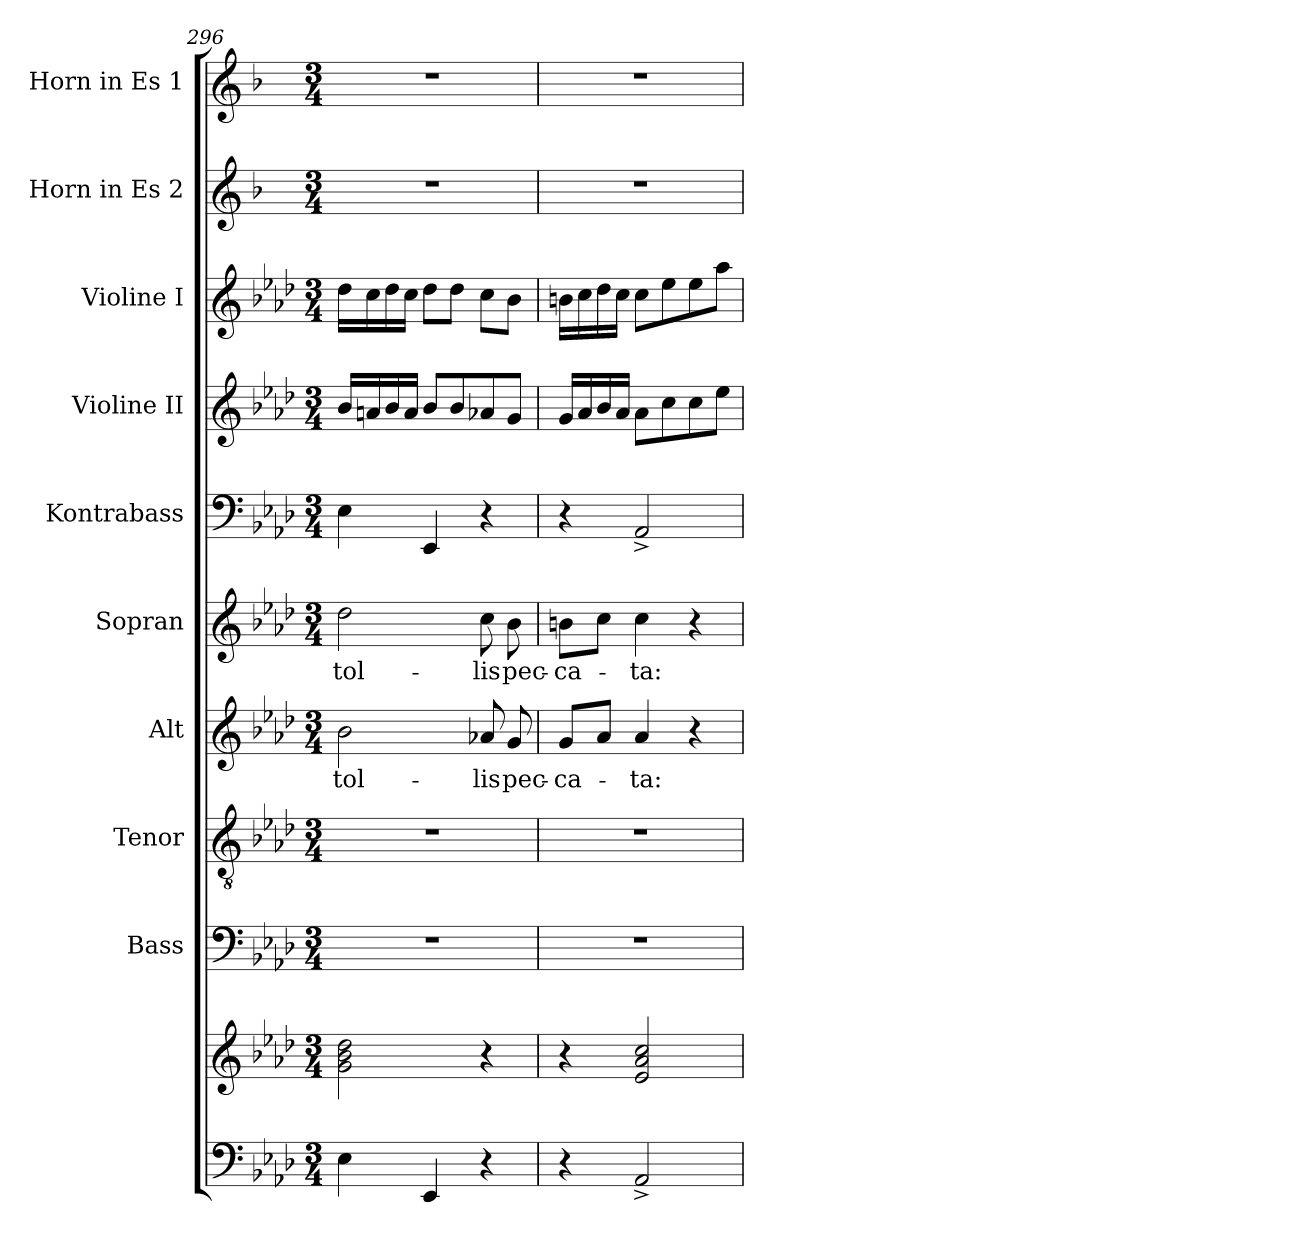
**kern	**kern	**kern	**kern	**kern	**text	**kern	**text	**kern	**kern	**kern	**kern	**kern
*part10	*part10	*part9	*part8	*part7	*part7	*part6	*part6	*part5	*part4	*part3	*part2	*part1
*staff11	*staff10	*staff9	*staff8	*staff7	*staff7	*staff6	*staff6	*staff5	*staff4	*staff3	*staff2	*staff1
*	*	*I"Bass	*I"Tenor	*I"Alt	*	*I"Sopran	*	*I"Kontrabass	*I"Violine II	*I"Violine I	*I"Horn in Es 2	*I"Horn in Es 1
*	*	*I'B.	*I'T.	*I'A.	*	*I'S.	*	*I'Kb.	*I'Vl. II	*I'Vl. I	*I'Hr. Es 2	*I'Hr. Es 1
!!LO:PB:g=z
*clefF4	*clefG2	*clefF4	*clefGv2	*clefG2	*	*clefG2	*	*clefF4	*clefG2	*clefG2	*clefG2	*clefG2
*	*	*	*	*	*	*	*	*ITrd7c12	*	*	*ITrd5c9	*ITrd5c9
*k[b-e-a-d-]	*k[b-e-a-d-]	*k[b-e-a-d-]	*k[b-e-a-d-]	*k[b-e-a-d-]	*	*k[b-e-a-d-]	*	*k[b-e-a-d-]	*k[b-e-a-d-]	*k[b-e-a-d-]	*k[b-e-a-d-]	*k[b-e-a-d-]
*A-:	*A-:	*A-:	*A-:	*A-:	*	*A-:	*	*A-:	*A-:	*A-:	*A-:	*A-:
*M3/4	*M3/4	*M3/4	*M3/4	*M3/4	*	*M3/4	*	*M3/4	*M3/4	*M3/4	*M3/4	*M3/4
=296	=296	=296	=296	=296	=296	=296	=296	=296	=296	=296	=296	=296
!	!	!	!	!	!LO:LY:b	!	!LO:LY:b	!	!	!	!	!
4E-\	2g\ 2b-\ 2dd-\	2.r	2.r	2b-\	tol-	2dd-\	tol-	4EE-\	16b-/LL	16dd-\LL	2.r	2.r
.	.	.	.	.	.	.	.	.	16an/	16cc\	.	.
.	.	.	.	.	.	.	.	.	16b-/	16dd-\	.	.
.	.	.	.	.	.	.	.	.	16a/JJ	16cc\JJ	.	.
4EE-/	.	.	.	.	.	.	.	4EEE-/	8b-/L	8dd-\L	.	.
.	.	.	.	.	.	.	.	.	8b-/	8dd-\J	.	.
!	!	!	!	!	!LO:LY:b	!	!LO:LY:b	!	!	!	!	!
4r	4r	.	.	8a-X/	-lis	8cc\	-lis	4r	8a-X/	8cc\L	.	.
!	!	!	!	!	!LO:LY:b	!	!LO:LY:b	!	!	!	!	!
.	.	.	.	8g/	pec-	8b-\	pec-	.	8g/J	8b-\J	.	.
=297	=297	=297	=297	=297	=297	=297	=297	=297	=297	=297	=297	=297
!	!	!	!	!	!LO:LY:b	!	!LO:LY:b	!	!	!	!	!
4r	4r	2.r	2.r	8g/L	-ca-	8bn\L	-ca-	4r	16g/LL	16bn\LL	2.r	2.r
.	.	.	.	.	.	.	.	.	16a-/	16cc\	.	.
.	.	.	.	8a-/J	.	8cc\J	.	.	16b-/	16dd-\	.	.
.	.	.	.	.	.	.	.	.	16a-/JJ	16cc\JJ	.	.
!	!	!	!	!	!LO:LY:b	!	!LO:LY:b	!	!	!	!	!
2AA-^</	2e-/ 2a-/ 2cc/	.	.	4a-/	-ta:	4cc\	-ta:	2AAA-^</	8a-\L	8cc\L	.	.
.	.	.	.	.	.	.	.	.	8cc\	8ee-\	.	.
.	.	.	.	4r	.	4r	.	.	8cc\	8ee-\	.	.
.	.	.	.	.	.	.	.	.	8ee-\J	8aa-\J	.	.
=	=	=	=	=	=	=	=	=	=	=	=	=
*-	*-	*-	*-	*-	*-	*-	*-	*-	*-	*-	*-	*-
